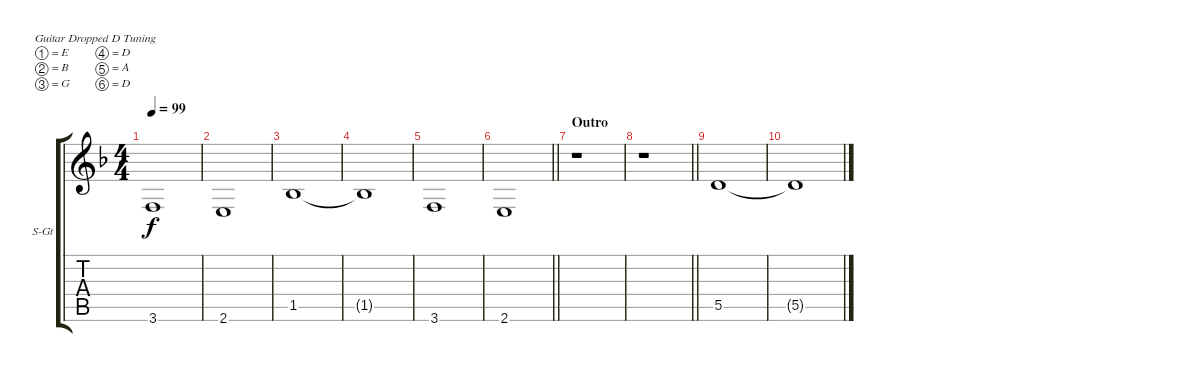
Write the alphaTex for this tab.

\bracketExtendMode groupsimilarinstruments
\firstSystemTrackNameOrientation horizontal
\otherSystemsTrackNameOrientation horizontal
\track ("Strings Ensemble" "S-Gt") {instrument stringensemble1}
\staff {score tabs}
\tuning (E4 B3 G3 D3 A2 D2)
\displaytranspose 12
\ts (4 4)
\tempo 99
\clef g2
\ks f
3.6.1{dy f} |
2.6.1 |
1.5.1 |
1.5{t}.1 |
3.6.1 |
\barLineRight lightlight
2.6.1 |
\section ("" "Outro")
r.1 |
\barLineRight lightlight
r.1 |
5.5.1 |
5.5{t}.1
